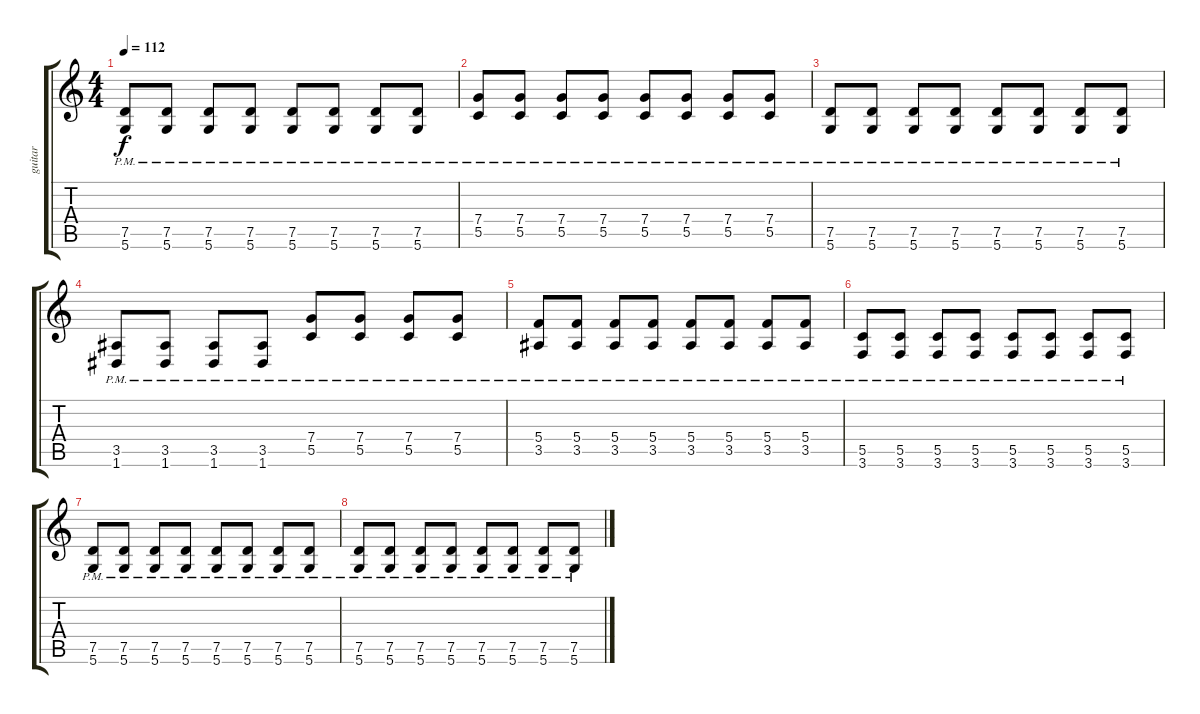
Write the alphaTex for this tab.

\track ("guitar" "guitar") {instrument distortionguitar}
\staff {score tabs}
\tuning (D4 A3 F3 C3 G2 D2) {hide}
\ts (4 4)
\tempo 112
\clef g2
\ks c
(7.5{pm} 5.6{pm}).8{dy f} (7.5{pm} 5.6{pm}).8 (7.5{pm} 5.6{pm}).8 (7.5{pm} 5.6{pm}).8 (7.5{pm} 5.6{pm}).8 (7.5{pm} 5.6{pm}).8 (7.5{pm} 5.6{pm}).8 (7.5{pm} 5.6{pm}).8 |
(7.4{pm} 5.5{pm}).8 (7.4{pm} 5.5{pm}).8 (7.4{pm} 5.5{pm}).8 (7.4{pm} 5.5{pm}).8 (7.4{pm} 5.5{pm}).8 (7.4{pm} 5.5{pm}).8 (7.4{pm} 5.5{pm}).8 (7.4{pm} 5.5{pm}).8 |
(7.5{pm} 5.6{pm}).8 (7.5{pm} 5.6{pm}).8 (7.5{pm} 5.6{pm}).8 (7.5{pm} 5.6{pm}).8 (7.5{pm} 5.6{pm}).8 (7.5{pm} 5.6{pm}).8 (7.5{pm} 5.6{pm}).8 (7.5{pm} 5.6{pm}).8 |
(3.5{pm} 1.6{pm}).8 (3.5{pm} 1.6{pm}).8 (3.5{pm} 1.6{pm}).8 (3.5{pm} 1.6{pm}).8 (7.4{pm} 5.5{pm}).8 (7.4{pm} 5.5{pm}).8 (7.4{pm} 5.5{pm}).8 (7.4{pm} 5.5{pm}).8 |
(5.4{pm} 3.5{pm}).8 (5.4{pm} 3.5{pm}).8 (5.4{pm} 3.5{pm}).8 (5.4{pm} 3.5{pm}).8 (5.4{pm} 3.5{pm}).8 (5.4{pm} 3.5{pm}).8 (5.4{pm} 3.5{pm}).8 (5.4{pm} 3.5{pm}).8 |
(5.5{pm} 3.6{pm}).8 (5.5{pm} 3.6{pm}).8 (5.5{pm} 3.6{pm}).8 (5.5{pm} 3.6{pm}).8 (5.5{pm} 3.6{pm}).8 (5.5{pm} 3.6{pm}).8 (5.5{pm} 3.6{pm}).8 (5.5{pm} 3.6{pm}).8 |
(7.5{pm} 5.6{pm}).8 (7.5{pm} 5.6{pm}).8 (7.5{pm} 5.6{pm}).8 (7.5{pm} 5.6{pm}).8 (7.5{pm} 5.6{pm}).8 (7.5{pm} 5.6{pm}).8 (7.5{pm} 5.6{pm}).8 (7.5{pm} 5.6{pm}).8 |
(7.5{pm} 5.6{pm}).8 (7.5{pm} 5.6{pm}).8 (7.5{pm} 5.6{pm}).8 (7.5{pm} 5.6{pm}).8 (7.5{pm} 5.6{pm}).8 (7.5{pm} 5.6{pm}).8 (7.5{pm} 5.6{pm}).8 (7.5{pm} 5.6{pm}).8
